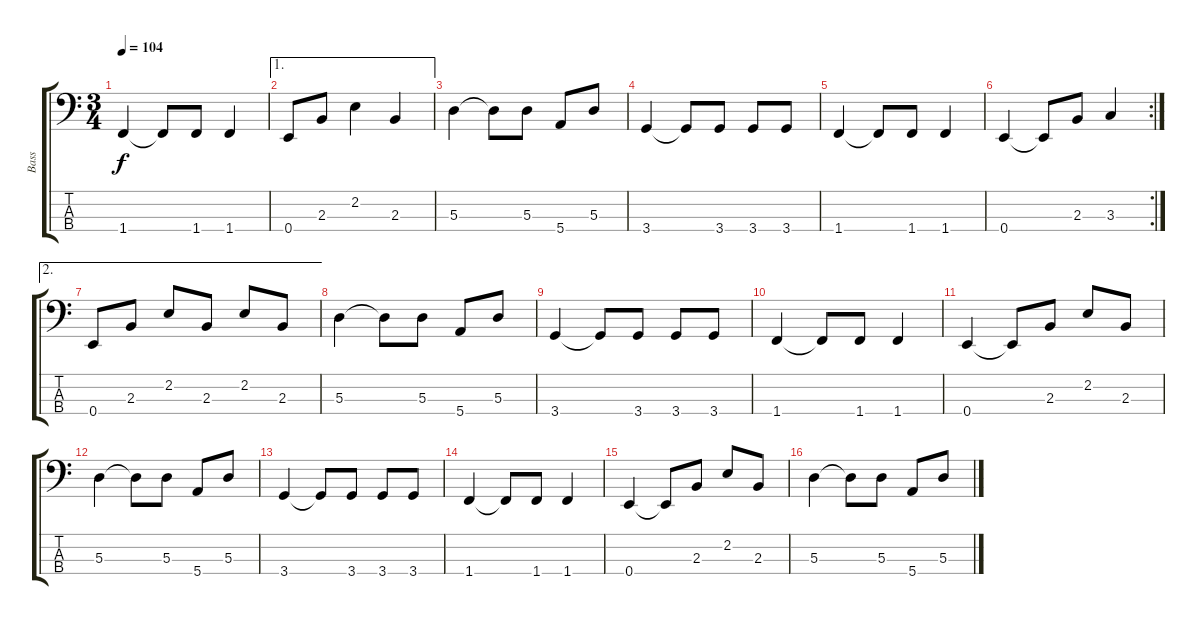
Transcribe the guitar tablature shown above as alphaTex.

\track ("Bass" "Bass") {instrument electricbassfinger}
\staff {score tabs}
\tuning (G2 D2 A1 E1) {hide}
\ts (3 4)
\tempo 104
\clef f4
\ks c
1.4.4{dy f} 1.4{t}.8 1.4.8 1.4.4 |
\ae 1
0.4.8 2.3.8 2.2.4 2.3.4 |
5.3.4 5.3{t}.8 5.3.8 5.4.8 5.3.8 |
3.4.4 3.4{t}.8 3.4.8 3.4.8 3.4.8 |
1.4.4 1.4{t}.8 1.4.8 1.4.4 |
\rc 2
0.4.4 0.4{t}.8 2.3.8 3.3.4 |
\ae 2
0.4.8 2.3.8 2.2.8 2.3.8 2.2.8 2.3.8 |
5.3.4 5.3{t}.8 5.3.8 5.4.8 5.3.8 |
3.4.4 3.4{t}.8 3.4.8 3.4.8 3.4.8 |
1.4.4 1.4{t}.8 1.4.8 1.4.4 |
0.4.4 0.4{t}.8 2.3.8 2.2.8 2.3.8 |
5.3.4 5.3{t}.8 5.3.8 5.4.8 5.3.8 |
3.4.4 3.4{t}.8 3.4.8 3.4.8 3.4.8 |
1.4.4 1.4{t}.8 1.4.8 1.4.4 |
0.4.4 0.4{t}.8 2.3.8 2.2.8 2.3.8 |
5.3.4 5.3{t}.8 5.3.8 5.4.8 5.3.8
